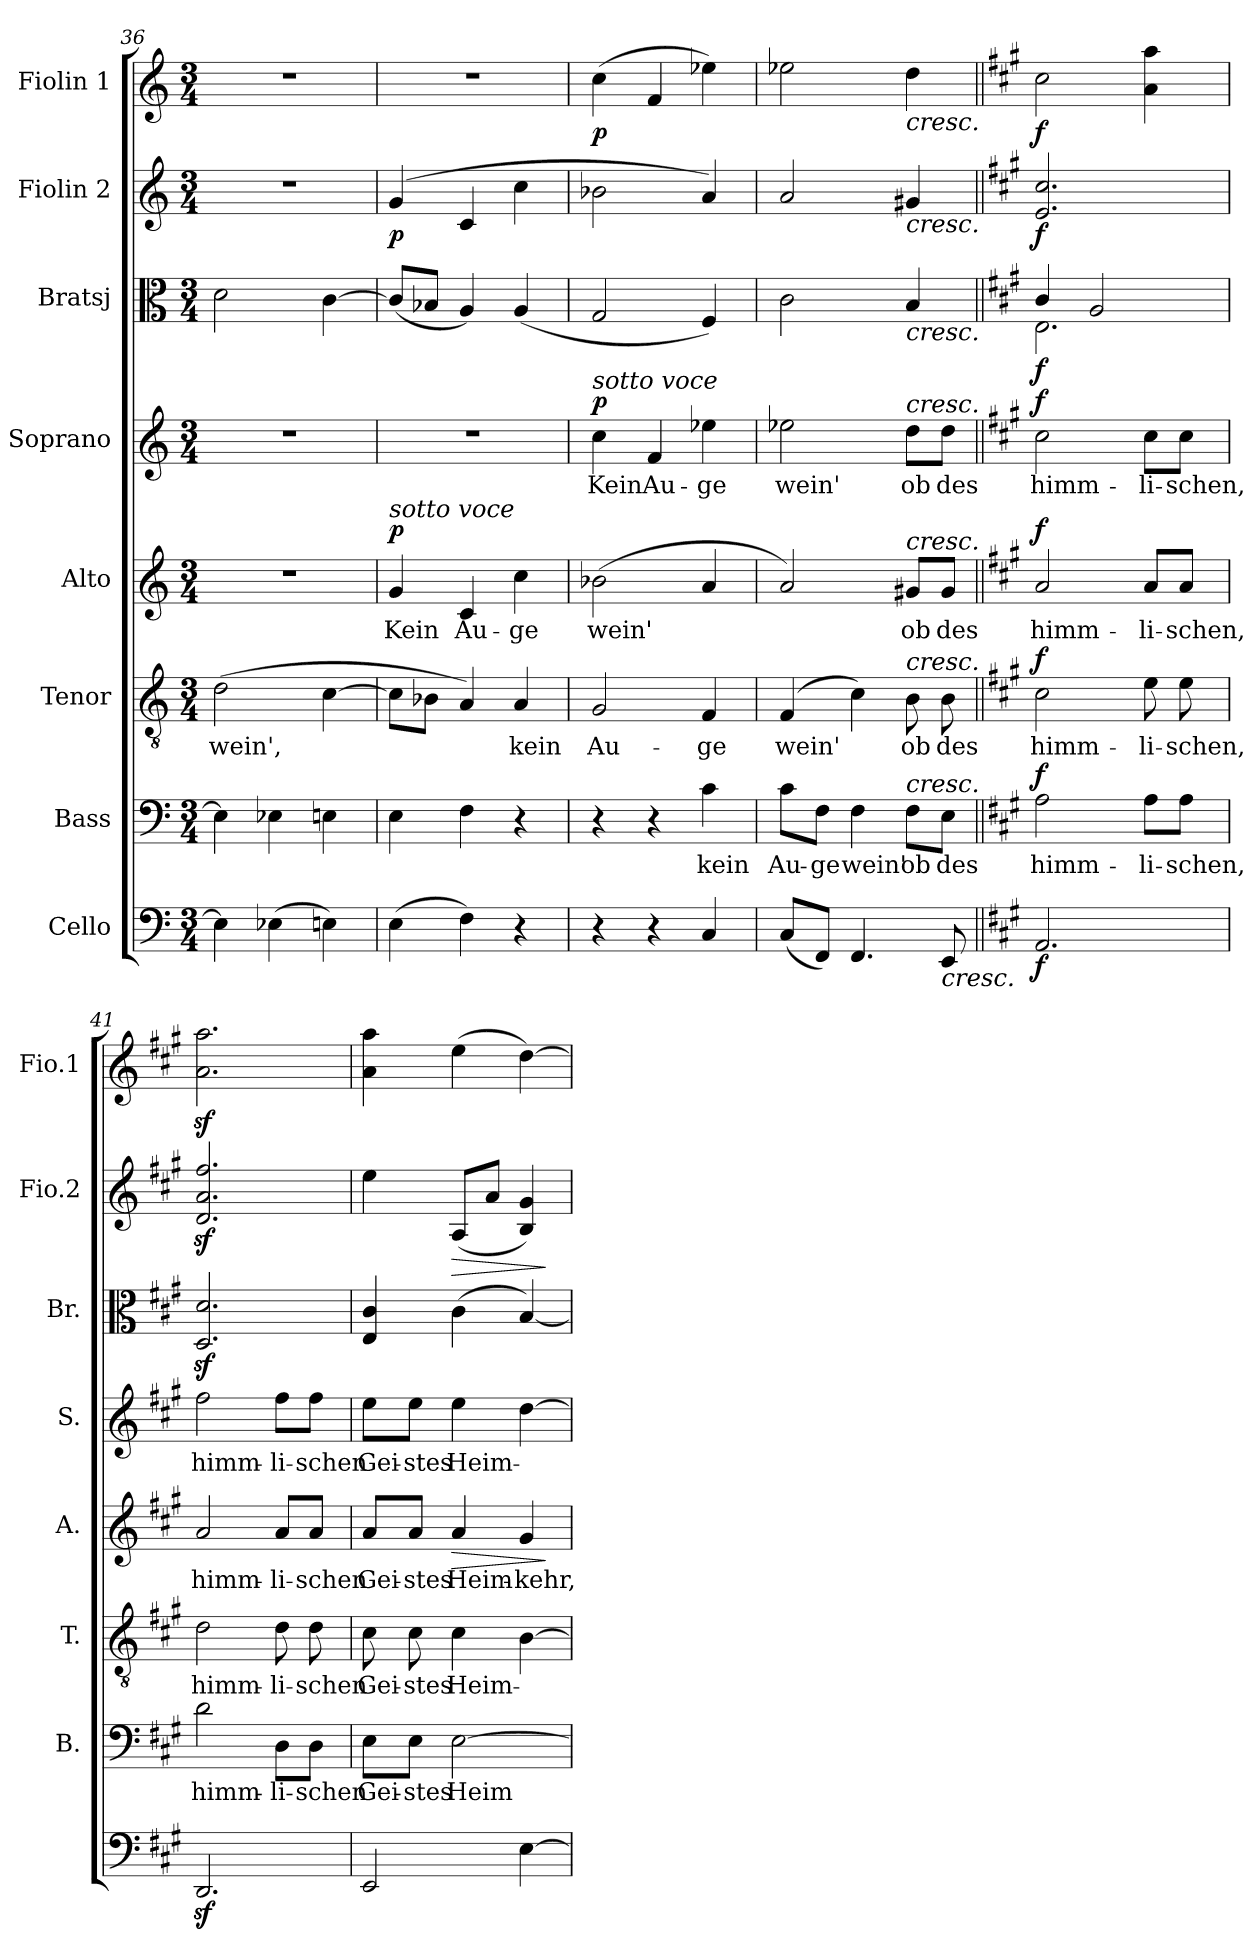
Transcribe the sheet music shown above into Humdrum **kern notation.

**kern	**dynam	**kern	**text	**dynam	**kern	**text	**dynam	**kern	**text	**dynam	**kern	**text	**dynam	**kern	**dynam	**kern	**dynam	**kern	**dynam
*part8	*part8	*part7	*part7	*part7	*part6	*part6	*part6	*part5	*part5	*part5	*part4	*part4	*part4	*part3	*part3	*part2	*part2	*part1	*part1
*staff8	*staff8	*staff7	*staff7	*staff7	*staff6	*staff6	*staff6	*staff5	*staff5	*staff5	*staff4	*staff4	*staff4	*staff3	*staff3	*staff2	*staff2	*staff1	*staff1
*I"Cello	*	*I"Bass	*	*	*I"Tenor	*	*	*I"Alto	*	*	*I"Soprano	*	*	*I"Bratsj	*	*I"Fiolin 2	*	*I"Fiolin 1	*
*	*	*I'B.	*	*	*I'T.	*	*	*I'A.	*	*	*I'S.	*	*	*I'Br.	*	*I'Fio.2	*	*I'Fio.1	*
*clefF4	*	*clefF4	*	*	*clefGv2	*	*	*clefG2	*	*	*clefG2	*	*	*clefC3	*	*clefG2	*	*clefG2	*
*k[]	*	*k[]	*	*	*k[]	*	*	*k[]	*	*	*k[]	*	*	*k[]	*	*k[]	*	*k[]	*
*M3/4	*	*M3/4	*	*	*M3/4	*	*	*M3/4	*	*	*M3/4	*	*	*M3/4	*	*M3/4	*	*M3/4	*
=36	=36	=36	=36	=36	=36	=36	=36	=36	=36	=36	=36	=36	=36	=36	=36	=36	=36	=36	=36
!	!	!	!	!	!	!LO:LY:b	!	!	!	!	!	!	!	!	!	!	!	!	!
4E-\]	.	4E-\]	.	.	(>2d\	wein',	.	2.r	.	.	2.r	.	.	2d\	.	2.r	.	2.r	.
(>4E-X\	.	4E-X\	.	.	.	.	.	.	.	.	.	.	.	.	.	.	.	.	.
4En\)	.	4En\	.	.	[4c\	.	.	.	.	.	.	.	.	[4c\	.	.	.	.	.
=37	=37	=37	=37	=37	=37	=37	=37	=37	=37	=37	=37	=37	=37	=37	=37	=37	=37	=37	=37
!	!	!	!	!	!	!	!	!LO:TX:a:i:t=sotto voce	!	!	!	!	!	!	!	!	!	!	!
!	!	!	!	!	!	!	!	!	!LO:LY:b	!LO:DY:a	!	!	!	!	!	!	!LO:DY:b	!	!
(>4E\	.	4E\	.	.	8c\L]	.	.	4g/	Kein	p	2.r	.	.	(<8c/L]	.	(>4g/	p	2.r	.
.	.	.	.	.	8B-X\J	.	.	.	.	.	.	.	.	8B-X/J	.	.	.	.	.
!	!	!	!	!	!	!	!	!	!LO:LY:b	!	!	!	!	!	!	!	!	!	!
4F\)	.	4F\	.	.	4A/)	.	.	4c/	Au-	.	.	.	.	4A/)	.	4c/	.	.	.
!	!	!	!	!	!	!LO:LY:b	!	!	!LO:LY:b	!	!	!	!	!	!	!	!	!	!
4r	.	4r	.	.	4A/	kein	.	4cc\	-ge	.	.	.	.	(<4A/	.	4cc\	.	.	.
=38	=38	=38	=38	=38	=38	=38	=38	=38	=38	=38	=38	=38	=38	=38	=38	=38	=38	=38	=38
!	!	!	!	!	!	!	!	!	!	!	!LO:TX:a:i:t=sotto voce	!	!	!	!	!	!	!	!
!	!	!	!	!	!	!LO:LY:b	!	!	!LO:LY:b	!	!	!LO:LY:b	!LO:DY:a	!	!	!	!	!	!LO:DY:b
4r	.	4r	.	.	2G/	Au-	.	(>2b-X\	wein'	.	4cc\	Kein	p	2G/	.	2b-X\	.	(>4cc\	p
!	!	!	!	!	!	!	!	!	!	!	!	!LO:LY:b	!	!	!	!	!	!	!
4r	.	4r	.	.	.	.	.	.	.	.	4f/	Au-	.	.	.	.	.	4f/	.
!	!	!	!LO:LY:b	!	!	!LO:LY:b	!	!	!	!	!	!LO:LY:b	!	!	!	!	!	!	!
4C/	.	4c\	kein	.	4F/	-ge	.	4a/	.	.	4ee-X\	-ge	.	4F/)	.	4a/)	.	4ee-X\)	.
!!LO:PB:g=z
=39	=39	=39	=39	=39	=39	=39	=39	=39	=39	=39	=39	=39	=39	=39	=39	=39	=39	=39	=39
!	!	!	!LO:LY:b	!	!	!LO:LY:b	!	!	!	!	!	!LO:LY:b	!	!	!	!	!	!	!
(<8C/L	.	8c\L	Au-	.	(>4F/	wein'	.	2a/)	.	.	2ee-X\	wein'	.	2c\	.	2a/	.	2ee-X\	.
!	!	!	!LO:LY:b	!	!	!	!	!	!	!	!	!	!	!	!	!	!	!	!
8FF/J)	.	8F\J	-ge	.	.	.	.	.	.	.	.	.	.	.	.	.	.	.	.
!	!	!	!LO:LY:b	!	!	!	!	!	!	!	!	!	!	!	!	!	!	!	!
4.FF/	.	4F\	wein'	.	4c\)	.	.	.	.	.	.	.	.	.	.	.	.	.	.
!	!	!	!	!	!	!	!	!	!	!	!	!	!	!	!	!	!	!LO:TX:b:i:t=cresc.	!
!	!	!	!	!	!	!	!	!	!	!	!	!	!	!	!	!LO:TX:b:i:t=cresc.	!	!	!
!	!	!	!	!	!	!	!	!	!	!	!	!	!	!LO:TX:b:i:t=cresc.	!	!	!	!	!
!	!	!	!	!	!	!	!	!	!	!	!LO:TX:a:i:t=cresc.	!	!	!	!	!	!	!	!
!	!	!	!	!	!	!	!	!LO:TX:a:i:t=cresc.	!	!	!	!	!	!	!	!	!	!	!
!	!	!	!	!	!LO:TX:a:i:t=cresc.	!	!	!	!	!	!	!	!	!	!	!	!	!	!
!	!	!LO:TX:a:i:t=cresc.	!	!	!	!	!	!	!	!	!	!	!	!	!	!	!	!	!
!	!	!	!LO:LY:b	!	!	!LO:LY:b	!	!	!LO:LY:b	!	!	!LO:LY:b	!	!	!	!	!	!	!
.	.	8F\L	ob	.	8B\	ob	.	8g#X/L	ob	.	8dd\L	ob	.	4B/	.	4g#X/	.	4dd\	.
!LO:TX:b:i:t=cresc.	!	!	!	!	!	!	!	!	!	!	!	!	!	!	!	!	!	!	!
!	!	!	!LO:LY:b	!	!	!LO:LY:b	!	!	!LO:LY:b	!	!	!LO:LY:b	!	!	!	!	!	!	!
8EE/	.	8E\J	des	.	8B\	des	.	8g#/J	des	.	8dd\J	des	.	.	.	.	.	.	.
=40||	=40||	=40||	=40||	=40||	=40||	=40||	=40||	=40||	=40||	=40||	=40||	=40||	=40||	=40||	=40||	=40||	=40||	=40||	=40||
*k[f#c#g#]	*	*k[f#c#g#]	*	*	*k[f#c#g#]	*	*	*k[f#c#g#]	*	*	*k[f#c#g#]	*	*	*k[f#c#g#]	*	*k[f#c#g#]	*	*k[f#c#g#]	*
!	!LO:DY:b	!	!LO:LY:b	!LO:DY:a	!	!LO:LY:b	!LO:DY:a	!	!LO:LY:b	!LO:DY:a	!	!LO:LY:b	!LO:DY:a	!	!LO:DY:b	!	!LO:DY:b	!	!LO:DY:b
*	*	*	*	*	*	*	*	*	*	*	*	*	*	*^	*	*	*	*	*
2.AA/	f	2A\	himm-	f	2c#\	himm-	f	2a/	himm-	f	2cc#\	himm-	f	4c#/	2.E\	f	2.e/ 2.cc#/	f	2cc#\	f
.	.	.	.	.	.	.	.	.	.	.	.	.	.	2A/	.	.	.	.	.	.
!	!	!	!LO:LY:b	!	!	!LO:LY:b	!	!	!LO:LY:b	!	!	!LO:LY:b	!	!	!	!	!	!	!	!
.	.	8A\L	-li-	.	8e\	-li-	.	8a/L	-li-	.	8cc#\L	-li-	.	.	.	.	.	.	4a\ 4aa\	.
!	!	!	!LO:LY:b	!	!	!LO:LY:b	!	!	!LO:LY:b	!	!	!LO:LY:b	!	!	!	!	!	!	!	!
.	.	8A\J	-schen,	.	8e\	-schen,	.	8a/J	-schen,	.	8cc#\J	-schen,	.	.	.	.	.	.	.	.
*	*	*	*	*	*	*	*	*	*	*	*	*	*	*v	*v	*	*	*	*	*
=41	=41	=41	=41	=41	=41	=41	=41	=41	=41	=41	=41	=41	=41	=41	=41	=41	=41	=41	=41
!	!	!	!LO:LY:b	!	!	!LO:LY:b	!	!	!LO:LY:b	!	!	!LO:LY:b	!	!	!	!	!	!	!
2.DDz</	.	2d\	himm-	.	2d\	himm-	.	2a/	himm-	.	2ff#\	himm-	.	2.D/z< 2.d/z<	.	2.d/z< 2.a/z< 2.ff#/z<	.	2.a\z< 2.aa\z<	.
!	!	!	!LO:LY:b	!	!	!LO:LY:b	!	!	!LO:LY:b	!	!	!LO:LY:b	!	!	!	!	!	!	!
.	.	8D\L	-li-	.	8d\	-li-	.	8a/L	-li-	.	8ff#\L	-li-	.	.	.	.	.	.	.
!	!	!	!LO:LY:b	!	!	!LO:LY:b	!	!	!LO:LY:b	!	!	!LO:LY:b	!	!	!	!	!	!	!
.	.	8D\J	-schen	.	8d\	-schen	.	8a/J	-schen	.	8ff#\J	-schen	.	.	.	.	.	.	.
=42	=42	=42	=42	=42	=42	=42	=42	=42	=42	=42	=42	=42	=42	=42	=42	=42	=42	=42	=42
!	!	!	!LO:LY:b	!	!	!LO:LY:b	!	!	!LO:LY:b	!	!	!LO:LY:b	!	!	!	!	!	!	!
2EE/	.	8E\L	Gei-	.	8c#\	Gei-	.	8a/L	Gei-	.	8ee\L	Gei-	.	4E/ 4c#/	.	4ee\	.	4a\ 4aa\	.
!	!	!	!LO:LY:b	!	!	!LO:LY:b	!	!	!LO:LY:b	!	!	!LO:LY:b	!	!	!	!	!	!	!
.	.	8E\J	-stes	.	8c#\	-stes	.	8a/J	-stes	.	8ee\J	-stes	.	.	.	.	.	.	.
!	!	!	!LO:LY:b	!	!	!LO:LY:b	!	!	!LO:LY:b	!LO:HP:b	!	!LO:LY:b	!	!	!	!	!LO:HP:b	!	!
.	.	[2E\	Heim-	.	4c#\	Heim-	.	4a/	Heim-	>	4ee\	Heim-	.	(>4c#\	.	(<8A/L	>	(>4ee\	.
.	.	.	.	.	.	.	.	.	.	.	.	.	.	.	.	8a/J	.	.	.
!	!	!	!	!	!	!	!	!	!LO:LY:b	!	!	!	!	!	!	!	!	!	!
[4E\	.	.	.	.	[4B\	.	.	4g#/	-kehr,	.	[4dd\	.	.	[4B/)	.	4B/ 4g#/)	.	[4dd\)	.
.	.	.	.	.	.	.	.	.	.	]	.	.	.	.	.	.	]	.	.
=	=	=	=	=	=	=	=	=	=	=	=	=	=	=	=	=	=	=	=
*-	*-	*-	*-	*-	*-	*-	*-	*-	*-	*-	*-	*-	*-	*-	*-	*-	*-	*-	*-
